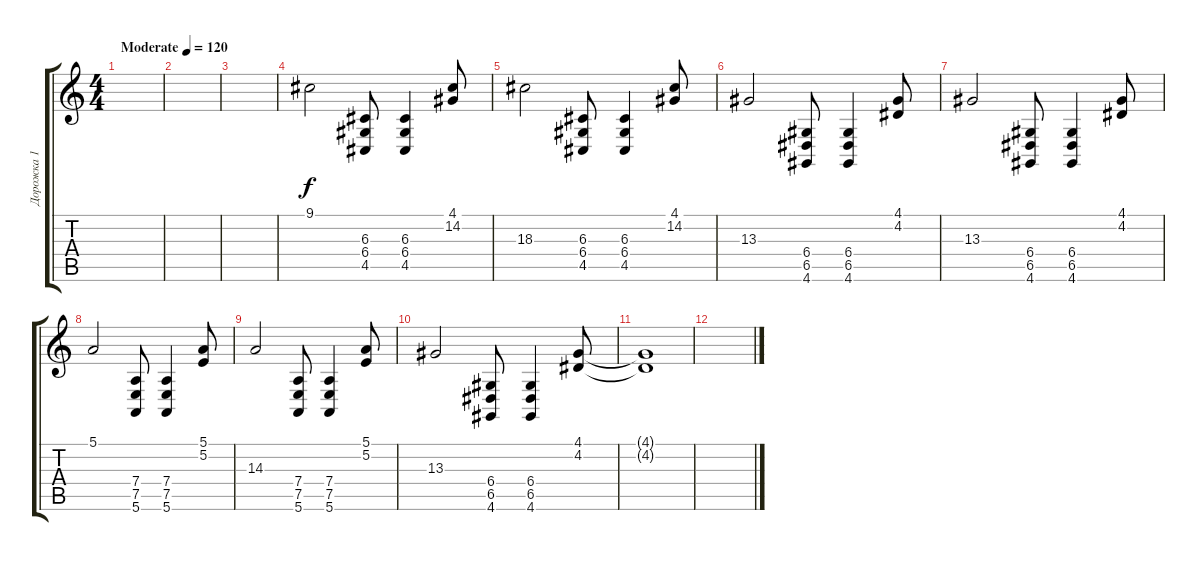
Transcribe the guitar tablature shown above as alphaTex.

\track ("Дорожка 1" "Дорожка 1") {instrument synthbrass2}
\staff {score tabs}
\tuning (E4 B3 G3 D3 A2 E2) {hide}
\ts (4 4)
\tempo (120 "Moderate")
\clef g2
\ks c
|
|
|
\section ("" "")
9.1.2 (6.3 6.4 4.5).8 (6.3 6.4 4.5).4 (4.1 14.2).8 |
18.3.2 (6.3 6.4 4.5).8 (6.3 6.4 4.5).4 (4.1 14.2).8 |
13.3.2 (6.4 6.5 4.6).8 (6.4 6.5 4.6).4 (4.1 4.2).8 |
13.3.2 (6.4 6.5 4.6).8 (6.4 6.5 4.6).4 (4.1 4.2).8 |
5.1.2 (7.4 7.5 5.6).8 (7.4 7.5 5.6).4 (5.1 5.2).8 |
14.3.2 (7.4 7.5 5.6).8 (7.4 7.5 5.6).4 (5.1 5.2).8 |
13.3.2 (6.4 6.5 4.6).8 (6.4 6.5 4.6).4 (4.1 4.2).8 |
(4.1{t} 4.2{t}).1 |
\section ("" "")
